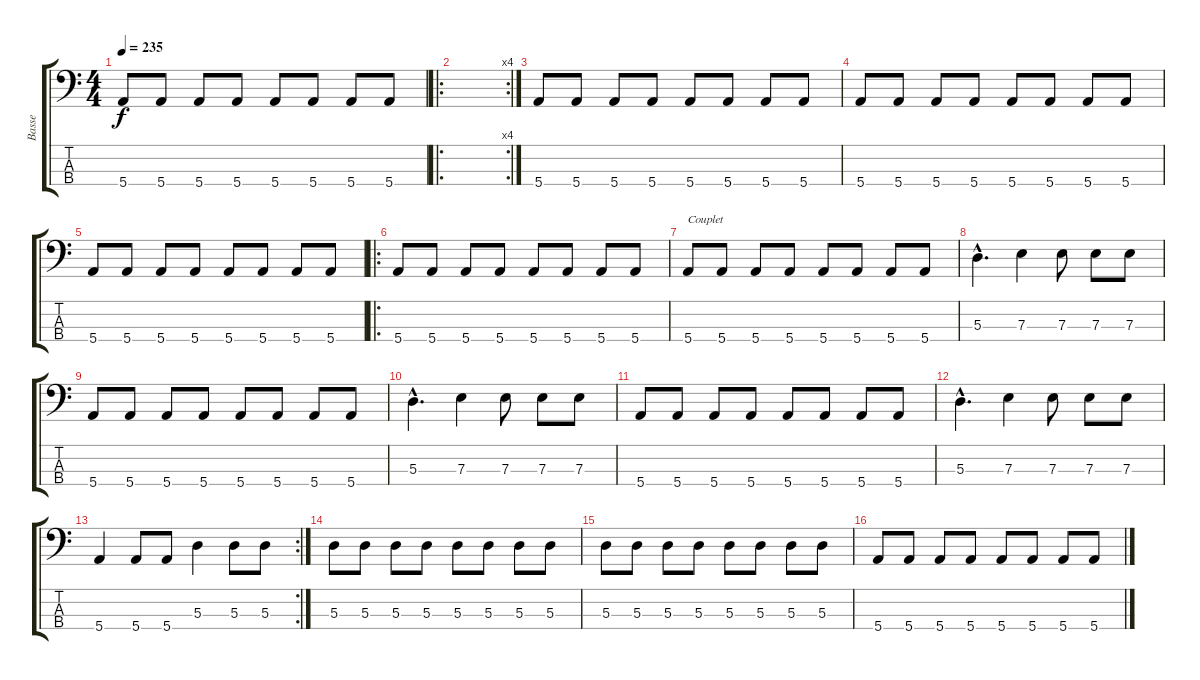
\track ("Basse" "Basse") {instrument electricbasspick}
\staff {score tabs}
\tuning (G2 D2 A1 E1) {hide}
\ts (4 4)
\tempo 235
\clef f4
\ks c
5.4.8{dy f} 5.4.8 5.4.8 5.4.8 5.4.8 5.4.8 5.4.8 5.4.8 |
\ro
\rc 4
|
5.4.8 5.4.8 5.4.8 5.4.8 5.4.8 5.4.8 5.4.8 5.4.8 |
5.4.8 5.4.8 5.4.8 5.4.8 5.4.8 5.4.8 5.4.8 5.4.8 |
5.4.8 5.4.8 5.4.8 5.4.8 5.4.8 5.4.8 5.4.8 5.4.8 |
\ro
5.4.8 5.4.8 5.4.8 5.4.8 5.4.8 5.4.8 5.4.8 5.4.8 |
5.4.8{txt "Couplet"} 5.4.8 5.4.8 5.4.8 5.4.8 5.4.8 5.4.8 5.4.8 |
5.3{hac}.4{d} 7.3.4 7.3.8 7.3.8 7.3.8 |
5.4.8 5.4.8 5.4.8 5.4.8 5.4.8 5.4.8 5.4.8 5.4.8 |
5.3{hac}.4{d} 7.3.4 7.3.8 7.3.8 7.3.8 |
5.4.8 5.4.8 5.4.8 5.4.8 5.4.8 5.4.8 5.4.8 5.4.8 |
5.3{hac}.4{d} 7.3.4 7.3.8 7.3.8 7.3.8 |
\rc 2
5.4.4 5.4.8 5.4.8 5.3.4 5.3.8 5.3.8 |
5.3.8 5.3.8 5.3.8 5.3.8 5.3.8 5.3.8 5.3.8 5.3.8 |
5.3.8 5.3.8 5.3.8 5.3.8 5.3.8 5.3.8 5.3.8 5.3.8 |
5.4.8 5.4.8 5.4.8 5.4.8 5.4.8 5.4.8 5.4.8 5.4.8
